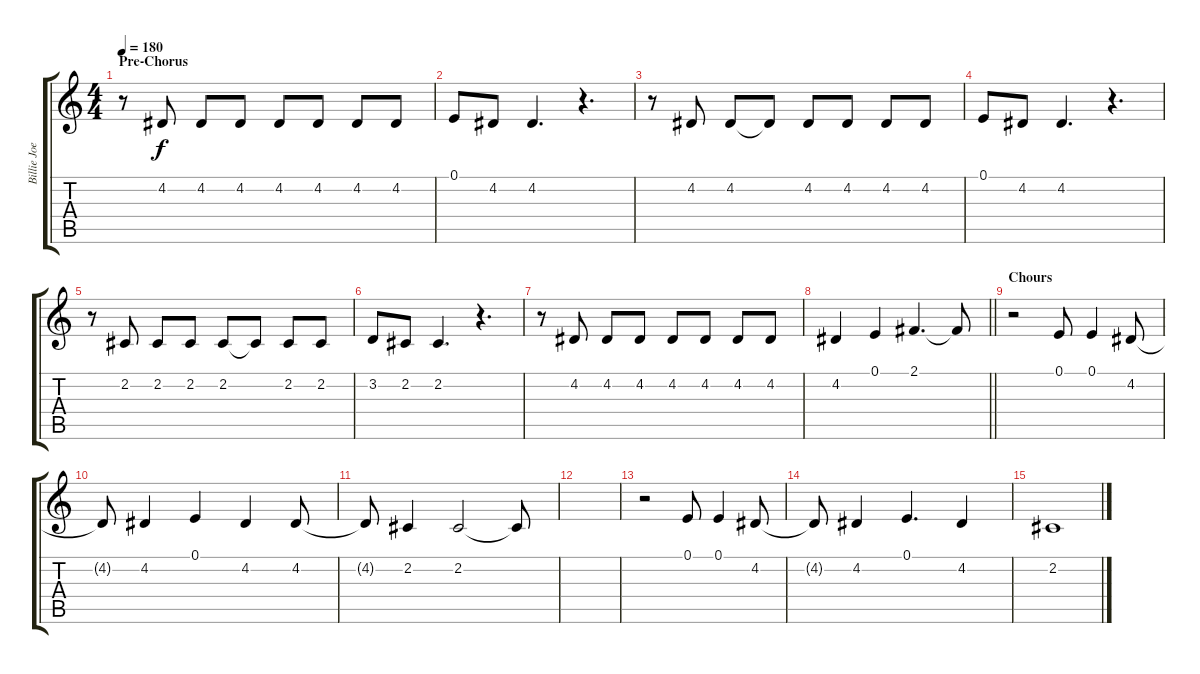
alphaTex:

\track ("Billie Joe Armstrong (Vocals)" "Billie Joe") {instrument sopranosax}
\staff {score tabs}
\tuning (E4 B3 G3 D3 A2 E2) {hide}
\ts (4 4)
\section ("" "Pre-Chorus")
\tempo 180
\clef g2
\ks c
r.8{dy fff} 4.2.8{dy f} 4.2.8 4.2.8 4.2.8 4.2.8 4.2.8 4.2.8 |
0.1.8 4.2.8 4.2.4{d} r.4{d} |
r.8 4.2.8 4.2.8 4.2{t}.8 4.2.8 4.2.8 4.2.8 4.2.8 |
0.1.8 4.2.8 4.2.4{d} r.4{d} |
r.8 2.2.8 2.2.8 2.2.8 2.2.8 2.2{t}.8 2.2.8 2.2.8 |
3.2.8 2.2.8 2.2.4{d} r.4{d} |
r.8 4.2.8 4.2.8 4.2.8 4.2.8 4.2.8 4.2.8 4.2.8 |
\barLineRight lightlight
4.2.4 0.1.4 2.1.4{d} 2.1{t}.8 |
\section ("" "Chours")
r.2 0.1.8 0.1.4 4.2.8 |
4.2{t}.8 4.2.4 0.1.4 4.2.4 4.2.8 |
4.2{t}.8 2.2.4 2.2.2 2.2{t}.8 |
|
r.2 0.1.8 0.1.4 4.2.8 |
4.2{t}.8 4.2.4 0.1.4{d} 4.2.4 |
2.2.1
